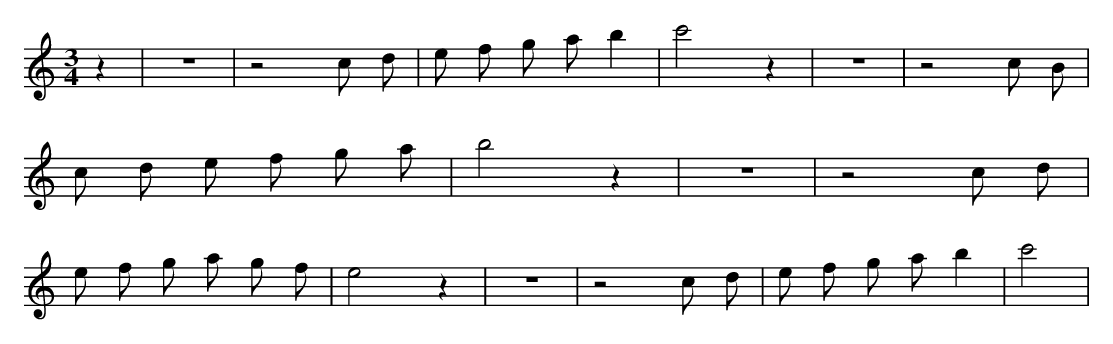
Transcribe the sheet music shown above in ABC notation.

X:1
M:3/4
L:1/8
K:C
z2 | z6 | z4 c d | e f g a b2 | c'4 z2 | z6 | z4 c B | c d e f g a | b4 z2 | z6 | z4 c d | e f g a g f | e4 z2 | z6 | z4 c d | e f g a b2 | c'4 |
